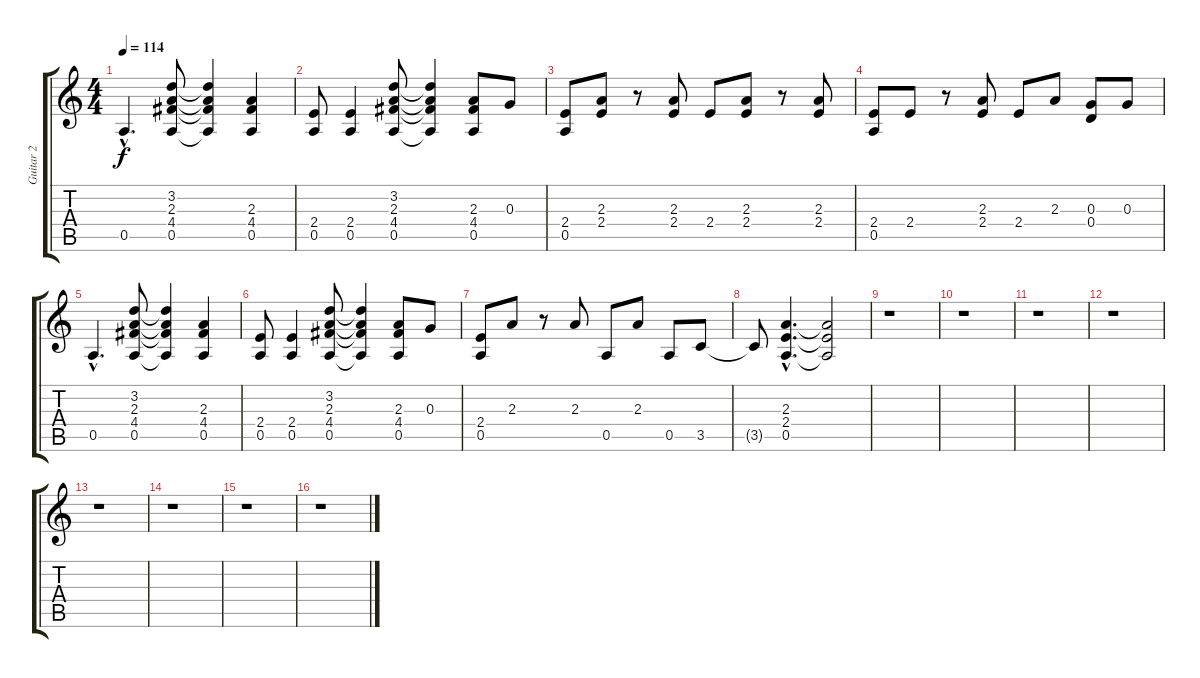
\track ("Guitar 2" "Guitar 2") {instrument electricguitarclean}
\staff {score tabs}
\tuning (E4 B3 G3 D3 A2 E2) {hide}
\ts (4 4)
\tempo 114
\clef g2
\ks c
0.5{hac}.4{d dy f} (3.2 2.3 4.4 0.5).8 (3.2{t} 2.3{t} 4.4{t} 0.5{t}).4 (2.3 4.4 0.5).4 |
(2.4 0.5).8 (2.4 0.5).4 (3.2 2.3 4.4 0.5).8 (3.2{t} 2.3{t} 4.4{t} 0.5{t}).4 (2.3 4.4 0.5).8 0.3.8 |
(2.4 0.5).8 (2.3 2.4).8 r.8 (2.3 2.4).8 2.4.8 (2.3 2.4).8 r.8 (2.3 2.4).8 |
(2.4 0.5).8 2.4.8 r.8 (2.3 2.4).8 2.4.8 2.3.8 (0.3 0.4).8 0.3.8 |
0.5{hac}.4{d} (3.2 2.3 4.4 0.5).8 (3.2{t} 2.3{t} 4.4{t} 0.5{t}).4 (2.3 4.4 0.5).4 |
(2.4 0.5).8 (2.4 0.5).4 (3.2 2.3 4.4 0.5).8 (3.2{t} 2.3{t} 4.4{t} 0.5{t}).4 (2.3 4.4 0.5).8 0.3.8 |
(2.4 0.5).8 2.3.8 r.8 2.3.8 0.5.8 2.3.8 0.5.8 3.5.8 |
3.5{t}.8 (2.3{hac} 2.4{hac} 0.5{hac}).4{d} (2.3{t} 2.4{t} 0.5{t}).2 |
r.1 |
r.1 |
r.1 |
r.1 |
r.1 |
r.1 |
r.1 |
r.1
